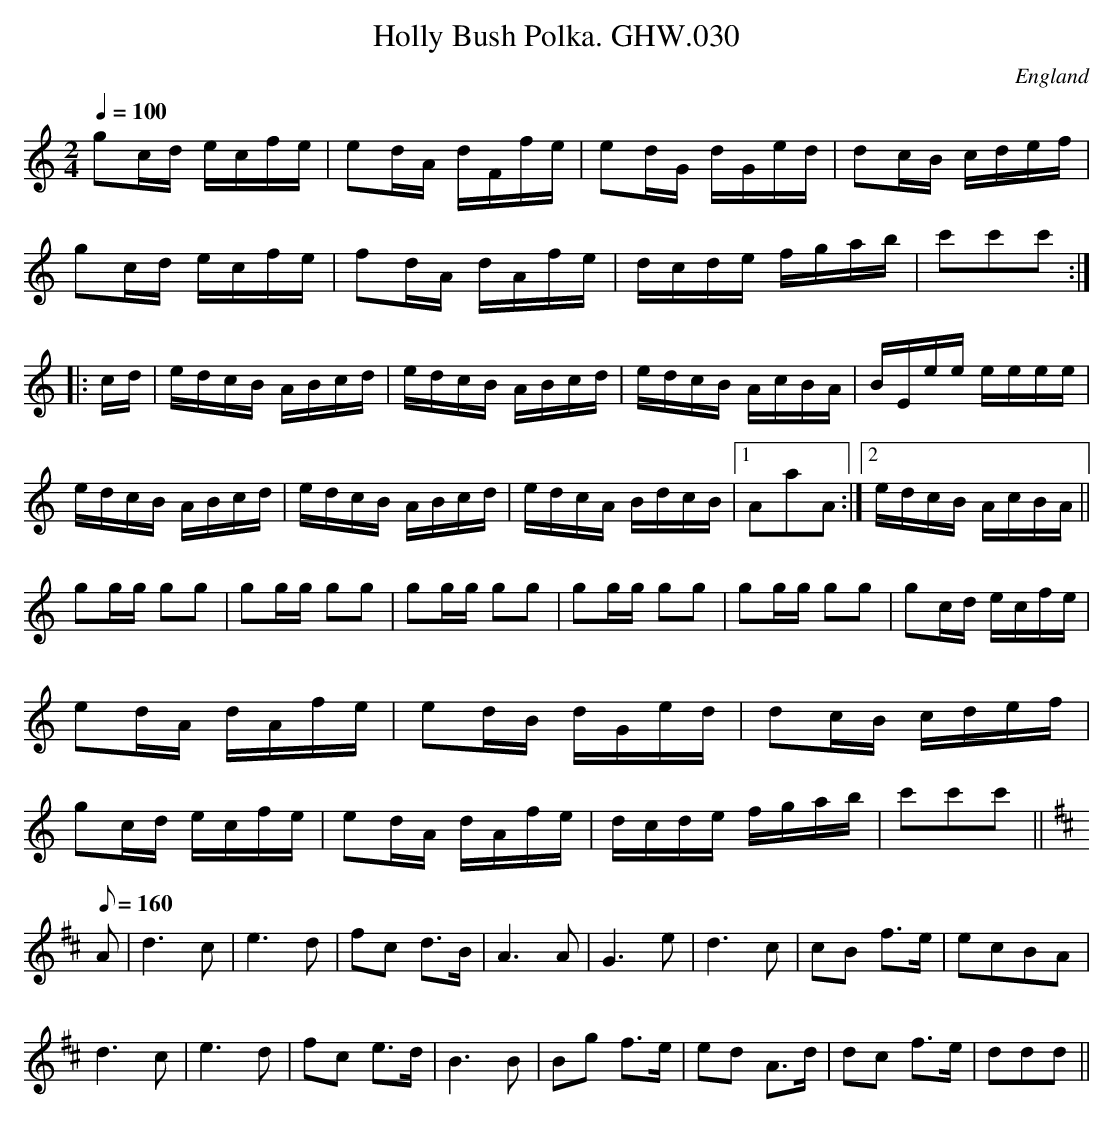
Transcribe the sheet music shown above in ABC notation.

X:1
T:Holly Bush Polka. GHW.030
M:2/4
L:1/16
Q:1/4=100
O:England
K:C major
g2cd ecfe|e2dA dFfe|e2dG dGed|d2cB cdef|!
g2cd ecfe|f2dA dAfe|dcde fgab|c'2c'2c'2:|!
|:cd|edcB ABcd|edcB ABcd|edcB AcBA|BEee eeee|!
edcB ABcd|edcB ABcd|edcA BdcB|1 A2a2A2:|2 edcB AcBA||!
g2gg g2g2|g2gg g2g2|g2gg g2g2|g2gg g2g2|g2gg g2g2|g2cd ecfe|!
e2dA dAfe|e2dB dGed|d2cB cdef|!
g2cd ecfe|e2dA dAfe|dcde fgab|c'2c'2c'2||!
K:D
L:1/8
Q:160
A|d3c|e3d|fc d>B|A3A|G3e|d3c|cB f>e|ecBA|!
d3c|e3d|fc e>d|B3B|Bg f>e|ed A>d|dc f>e|ddd||!
